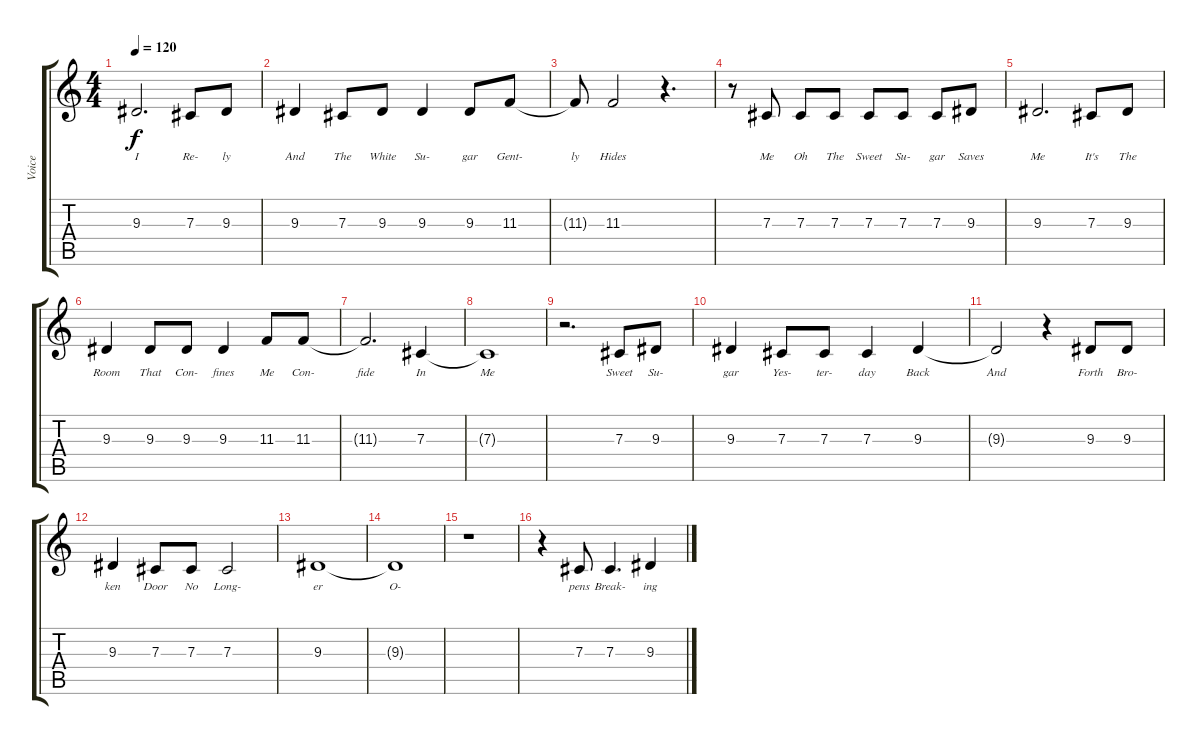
\track ("Voice" "Voice") {instrument clarinet}
\staff {score tabs}
\tuning (Eb4 Bb3 Gb3 Db3 Ab2 Eb2) {hide}
\ts (4 4)
\tempo 120
\clef g2
\ks c
9.3.2{d lyrics (0 "I") lyrics (1 "") lyrics (2 "") lyrics (3 "") lyrics (4 "") dy f} 7.3.8{lyrics (0 "Re-") lyrics (1 "") lyrics (2 "") lyrics (3 "") lyrics (4 "")} 9.3.8{lyrics (0 "ly") lyrics (1 "") lyrics (2 "") lyrics (3 "") lyrics (4 "")} |
9.3.4{lyrics (0 "And") lyrics (1 "") lyrics (2 "") lyrics (3 "") lyrics (4 "")} 7.3.8{lyrics (0 "The") lyrics (1 "") lyrics (2 "") lyrics (3 "") lyrics (4 "")} 9.3.8{lyrics (0 "White") lyrics (1 "") lyrics (2 "") lyrics (3 "") lyrics (4 "")} 9.3.4{lyrics (0 "Su-") lyrics (1 "") lyrics (2 "") lyrics (3 "") lyrics (4 "")} 9.3.8{lyrics (0 "gar") lyrics (1 "") lyrics (2 "") lyrics (3 "") lyrics (4 "")} 11.3.8{lyrics (0 "Gent-") lyrics (1 "") lyrics (2 "") lyrics (3 "") lyrics (4 "")} |
11.3{t}.8{lyrics (0 "ly") lyrics (1 "") lyrics (2 "") lyrics (3 "") lyrics (4 "")} 11.3.2{lyrics (0 "Hides") lyrics (1 "") lyrics (2 "") lyrics (3 "") lyrics (4 "")} r.4{d} |
r.8 7.3.8{lyrics (0 "Me") lyrics (1 "") lyrics (2 "") lyrics (3 "") lyrics (4 "")} 7.3.8{lyrics (0 "Oh") lyrics (1 "") lyrics (2 "") lyrics (3 "") lyrics (4 "")} 7.3.8{lyrics (0 "The") lyrics (1 "") lyrics (2 "") lyrics (3 "") lyrics (4 "")} 7.3.8{lyrics (0 "Sweet") lyrics (1 "") lyrics (2 "") lyrics (3 "") lyrics (4 "")} 7.3.8{lyrics (0 "Su-") lyrics (1 "") lyrics (2 "") lyrics (3 "") lyrics (4 "")} 7.3.8{lyrics (0 "gar") lyrics (1 "") lyrics (2 "") lyrics (3 "") lyrics (4 "")} 9.3.8{lyrics (0 "Saves") lyrics (1 "") lyrics (2 "") lyrics (3 "") lyrics (4 "")} |
9.3.2{d lyrics (0 "Me") lyrics (1 "") lyrics (2 "") lyrics (3 "") lyrics (4 "")} 7.3.8{lyrics (0 "It's") lyrics (1 "") lyrics (2 "") lyrics (3 "") lyrics (4 "")} 9.3.8{lyrics (0 "The") lyrics (1 "") lyrics (2 "") lyrics (3 "") lyrics (4 "")} |
9.3.4{lyrics (0 "Room") lyrics (1 "") lyrics (2 "") lyrics (3 "") lyrics (4 "")} 9.3.8{lyrics (0 "That") lyrics (1 "") lyrics (2 "") lyrics (3 "") lyrics (4 "")} 9.3.8{lyrics (0 "Con-") lyrics (1 "") lyrics (2 "") lyrics (3 "") lyrics (4 "")} 9.3.4{lyrics (0 "fines") lyrics (1 "") lyrics (2 "") lyrics (3 "") lyrics (4 "")} 11.3.8{lyrics (0 "Me") lyrics (1 "") lyrics (2 "") lyrics (3 "") lyrics (4 "")} 11.3.8{lyrics (0 "Con-") lyrics (1 "") lyrics (2 "") lyrics (3 "") lyrics (4 "")} |
11.3{t}.2{d lyrics (0 "fide") lyrics (1 "") lyrics (2 "") lyrics (3 "") lyrics (4 "")} 7.3.4{lyrics (0 "In") lyrics (1 "") lyrics (2 "") lyrics (3 "") lyrics (4 "")} |
7.3{t}.1{lyrics (0 "Me") lyrics (1 "") lyrics (2 "") lyrics (3 "") lyrics (4 "")} |
r.2{d} 7.3.8{lyrics (0 "Sweet") lyrics (1 "") lyrics (2 "") lyrics (3 "") lyrics (4 "")} 9.3.8{lyrics (0 "Su-") lyrics (1 "") lyrics (2 "") lyrics (3 "") lyrics (4 "")} |
9.3.4{lyrics (0 "gar") lyrics (1 "") lyrics (2 "") lyrics (3 "") lyrics (4 "")} 7.3.8{lyrics (0 "Yes-") lyrics (1 "") lyrics (2 "") lyrics (3 "") lyrics (4 "")} 7.3.8{lyrics (0 "ter-") lyrics (1 "") lyrics (2 "") lyrics (3 "") lyrics (4 "")} 7.3.4{lyrics (0 "day") lyrics (1 "") lyrics (2 "") lyrics (3 "") lyrics (4 "")} 9.3.4{lyrics (0 "Back") lyrics (1 "") lyrics (2 "") lyrics (3 "") lyrics (4 "")} |
9.3{t}.2{lyrics (0 "And") lyrics (1 "") lyrics (2 "") lyrics (3 "") lyrics (4 "")} r.4 9.3.8{lyrics (0 "Forth") lyrics (1 "") lyrics (2 "") lyrics (3 "") lyrics (4 "")} 9.3.8{lyrics (0 "Bro-") lyrics (1 "") lyrics (2 "") lyrics (3 "") lyrics (4 "")} |
9.3.4{lyrics (0 "ken") lyrics (1 "") lyrics (2 "") lyrics (3 "") lyrics (4 "")} 7.3.8{lyrics (0 "Door") lyrics (1 "") lyrics (2 "") lyrics (3 "") lyrics (4 "")} 7.3.8{lyrics (0 "No") lyrics (1 "") lyrics (2 "") lyrics (3 "") lyrics (4 "")} 7.3.2{lyrics (0 "Long-") lyrics (1 "") lyrics (2 "") lyrics (3 "") lyrics (4 "")} |
9.3.1{lyrics (0 "er") lyrics (1 "") lyrics (2 "") lyrics (3 "") lyrics (4 "")} |
9.3{t}.1{lyrics (0 "O-") lyrics (1 "") lyrics (2 "") lyrics (3 "") lyrics (4 "")} |
r.1 |
r.4 7.3.8{lyrics (0 "pens") lyrics (1 "") lyrics (2 "") lyrics (3 "") lyrics (4 "")} 7.3.4{d lyrics (0 "Break-") lyrics (1 "") lyrics (2 "") lyrics (3 "") lyrics (4 "")} 9.3.4{lyrics (0 "ing") lyrics (1 "") lyrics (2 "") lyrics (3 "") lyrics (4 "")}
